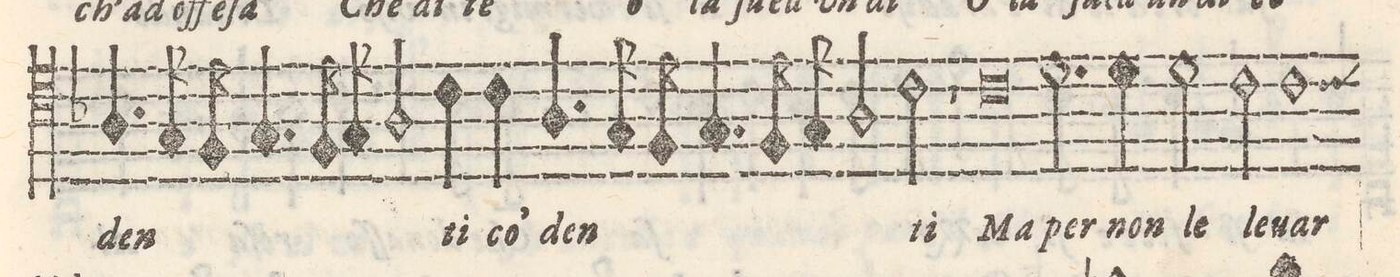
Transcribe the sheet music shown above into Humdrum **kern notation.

**kern	**text
*I"QVINTO	*
*clefC4	*
*k[b-]	*
*met(C)	*
*M4/4	*
=25-	=25-
4.A/	de-
16G/	.
16F/	.
4.G/	.
16F/	.
16G/	.
=26-	=26-
2A/	.
4c\	-ti
4c\	co'
=27-	=27-
4.A/	den-
16G/	.
16F/	.
4.G/	.
16F/	.
16G/	.
=28-	=28-
2A/	.
2c\	-ti
=29-	=29-
1r	.
=30-	=30-
0c	Ma
=31-	=31-
=32-	=32-
2.d\	per
4d\	non
=33-	=33-
2d\	le
2c\	le-
=34-	=34-
1c	-uar
*-	*-
